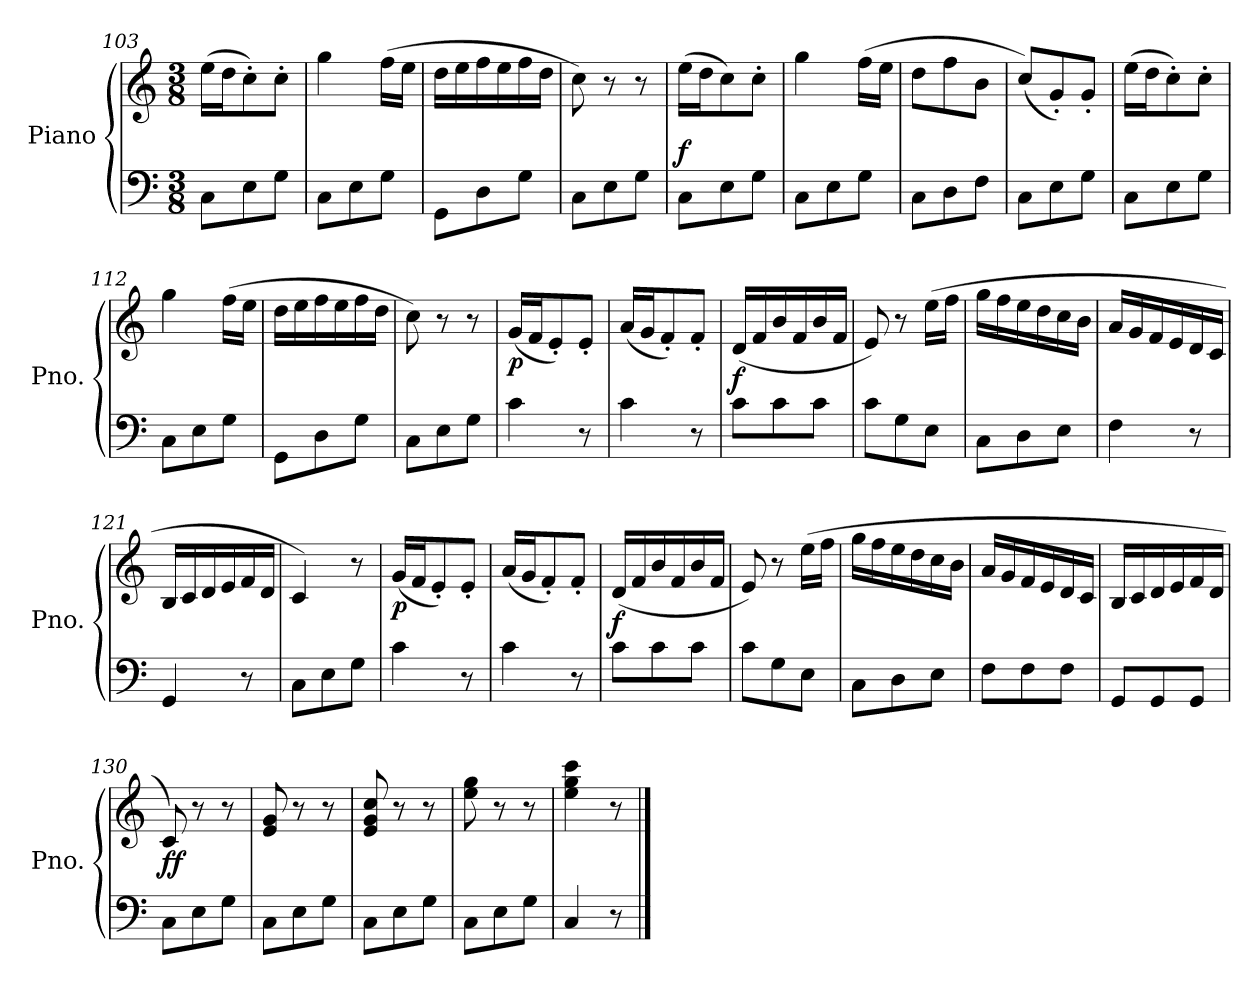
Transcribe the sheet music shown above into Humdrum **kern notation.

**kern	**kern	**dynam
*part1	*part1	*part1
*staff2	*staff1	*staff1/2
*I"Piano	*	*
*I'Pno.	*	*
*clefF4	*clefG2	*
*k[]	*k[]	*
*M3/8	*M3/8	*
=103	=103	=103
8C\L	(>16ee\LL	.
.	16dd\J	.
8E\	8cc'\)	.
8G\J	8cc'\J	.
=104	=104	=104
8C\L	4gg\	.
8E\	.	.
8G\J	(>16ff\LL	.
.	16ee\JJ	.
=105	=105	=105
8GG\L	16dd\LL	.
.	16ee\	.
8D\	16ff\	.
.	16ee\	.
8G\J	16ff\	.
.	16dd\JJ	.
=106	=106	=106
8C\L	8cc\)	.
8E\	8r	.
8G\J	8r	.
=107	=107	=107
!	!	!LO:DY:a=2
8C\L	(>16ee\LL	f
.	16dd\J	.
8E\	8cc\)	.
8G\J	8cc'\J	.
=108	=108	=108
8C\L	4gg\	.
8E\	.	.
8G\J	(>16ff\LL	.
.	16ee\JJ	.
=109	=109	=109
8C\L	8dd\L	.
8D\	8ff\	.
8F\J	8b\J	.
=110	=110	=110
8C\L	(<8cc/L)	.
8E\	8g'/)	.
8G\J	8g'/J	.
=111	=111	=111
8C\L	(>16ee\LL	.
.	16dd\J	.
8E\	8cc'\)	.
8G\J	8cc'\J	.
=112	=112	=112
8C\L	4gg\	.
8E\	.	.
8G\J	(>16ff\LL	.
.	16ee\JJ	.
!!LO:LB:g=z
=113	=113	=113
8GG\L	16dd\LL	.
.	16ee\	.
8D\	16ff\	.
.	16ee\	.
8G\J	16ff\	.
.	16dd\JJ	.
=114	=114	=114
8C\L	8cc\)	.
8E\	8r	.
8G\J	8r	.
=115	=115	=115
!	!	!LO:DY:b
4c\	(<16g/LL	p
.	16f/J	.
.	8e'/)	.
8r	8e'/J	.
=116	=116	=116
4c\	(<16a/LL	.
.	16g/J	.
.	8f'/)	.
8r	8f'/J	.
=117	=117	=117
!	!	!LO:DY:b
8c\L	(<16d/LL	f
.	16f/	.
8c\	16b/	.
.	16f/	.
8c\J	16b/	.
.	16f/JJ	.
=118	=118	=118
8c\L	8e/)	.
8G\	8r	.
8E\J	(>16ee\LL	.
.	16ff\JJ	.
=119	=119	=119
8C\L	16gg\LL	.
.	16ff\	.
8D\	16ee\	.
.	16dd\	.
8E\J	16cc\	.
.	16b\JJ	.
=120	=120	=120
4F\	16a/LL	.
.	16g/	.
.	16f/	.
.	16e/	.
8r	16d/	.
.	16c/JJ	.
=121	=121	=121
4GG/	16B/LL	.
.	16c/	.
.	16d/	.
.	16e/	.
8r	16f/	.
.	16d/JJ	.
=122	=122	=122
8C\L	4c/)	.
8E\	.	.
8G\J	8r	.
=123	=123	=123
!	!	!LO:DY:b
4c\	(<16g/LL	p
.	16f/J	.
.	8e'/)	.
8r	8e'/J	.
!!LO:LB:g=z
=124	=124	=124
4c\	(<16a/LL	.
.	16g/J	.
.	8f'/)	.
8r	8f'/J	.
=125	=125	=125
!	!	!LO:DY:b
8c\L	(<16d/LL	f
.	16f/	.
8c\	16b/	.
.	16f/	.
8c\J	16b/	.
.	16f/JJ	.
=126	=126	=126
8c\L	8e/)	.
8G\	8r	.
8E\J	(>16ee\LL	.
.	16ff\JJ	.
=127	=127	=127
8C\L	16gg\LL	.
.	16ff\	.
8D\	16ee\	.
.	16dd\	.
8E\J	16cc\	.
.	16b\JJ	.
=128	=128	=128
8F\L	16a/LL	.
.	16g/	.
8F\	16f/	.
.	16e/	.
8F\J	16d/	.
.	16c/JJ	.
=129	=129	=129
8GG/L	16B/LL	.
.	16c/	.
8GG/	16d/	.
.	16e/	.
8GG/J	16f/	.
.	16d/JJ	.
=130	=130	=130
!	!	!LO:DY:b
8C\L	8c/)	ff
8E\	8r	.
8G\J	8r	.
=131	=131	=131
8C\L	8e/ 8g/	.
8E\	8r	.
8G\J	8r	.
=132	=132	=132
8C\L	8e/ 8g/ 8cc/	.
8E\	8r	.
8G\J	8r	.
=133	=133	=133
8C\L	8ee\ 8gg\	.
8E\	8r	.
8G\J	8r	.
=134	=134	=134
4C/	4ee\ 4gg\ 4ccc\	.
8r	8r	.
==	==	==
*-	*-	*-
